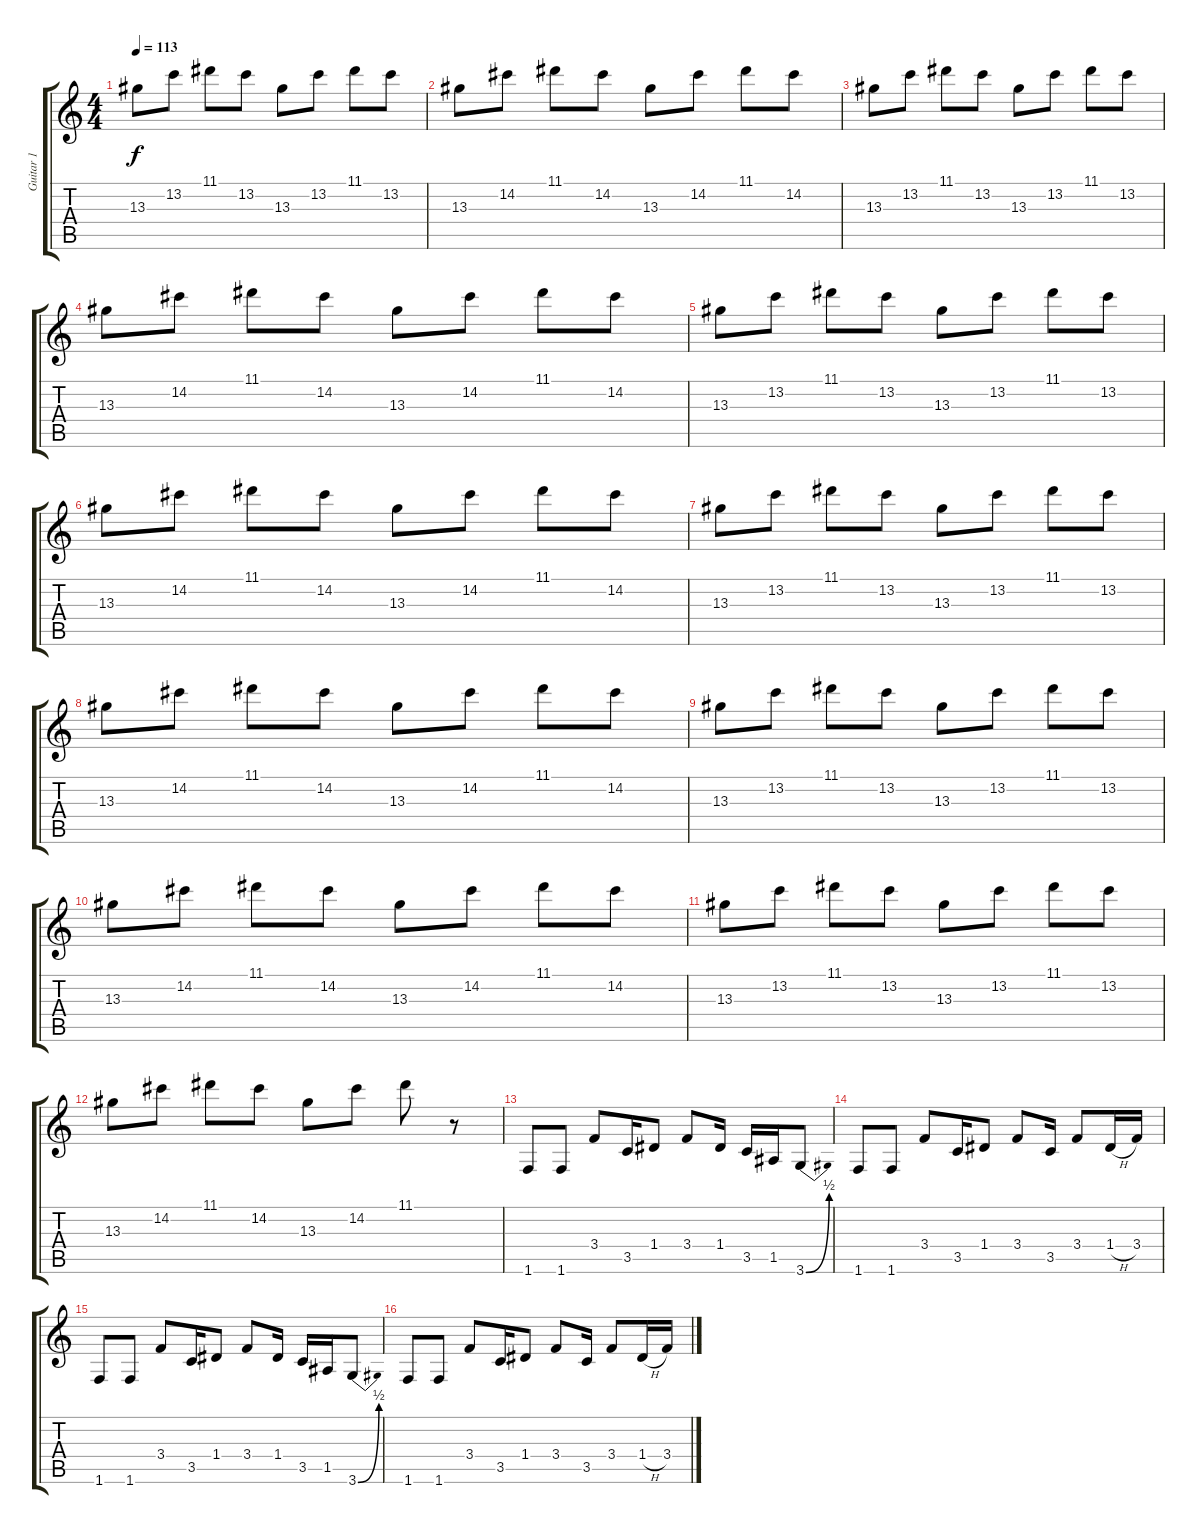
\track ("Guitar 1" "Guitar 1") {instrument electricguitarjazz}
\staff {score tabs}
\tuning (E4 B3 G3 D3 A2 E2) {hide}
\ts (4 4)
\tempo 113
\clef g2
\ks c
13.3.8{dy f volume 11 instrument electricguitarjazz} 13.2.8 11.1.8 13.2.8 13.3.8 13.2.8 11.1.8 13.2.8 |
13.3.8 14.2.8 11.1.8 14.2.8 13.3.8 14.2.8 11.1.8 14.2.8 |
13.3.8 13.2.8 11.1.8 13.2.8 13.3.8 13.2.8 11.1.8 13.2.8 |
13.3.8 14.2.8 11.1.8 14.2.8 13.3.8 14.2.8 11.1.8 14.2.8 |
13.3.8 13.2.8 11.1.8 13.2.8 13.3.8 13.2.8 11.1.8 13.2.8 |
13.3.8 14.2.8 11.1.8 14.2.8 13.3.8 14.2.8 11.1.8 14.2.8 |
13.3.8 13.2.8 11.1.8 13.2.8 13.3.8 13.2.8 11.1.8 13.2.8 |
13.3.8 14.2.8 11.1.8 14.2.8 13.3.8 14.2.8 11.1.8 14.2.8 |
13.3.8 13.2.8 11.1.8 13.2.8 13.3.8 13.2.8 11.1.8 13.2.8 |
13.3.8 14.2.8 11.1.8 14.2.8 13.3.8 14.2.8 11.1.8 14.2.8 |
13.3.8 13.2.8 11.1.8 13.2.8 13.3.8 13.2.8 11.1.8 13.2.8 |
13.3.8 14.2.8 11.1.8 14.2.8 13.3.8 14.2.8 11.1.8 r.8 |
1.6.8{volume 12 instrument electricguitarclean} 1.6.8 3.4.8 3.5.16 1.4.8 3.4.8 1.4.16 3.5.16 1.5.16 3.6{be (bend 0 0 60 2)}.8 |
1.6.8 1.6.8 3.4.8 3.5.16 1.4.8 3.4.8 3.5.16 3.4.8 1.4{h}.16 3.4.16 |
1.6.8 1.6.8 3.4.8 3.5.16 1.4.8 3.4.8 1.4.16 3.5.16 1.5.16 3.6{be (bend 0 0 60 2)}.8 |
1.6.8 1.6.8 3.4.8 3.5.16 1.4.8 3.4.8 3.5.16 3.4.8 1.4{h}.16 3.4.16
